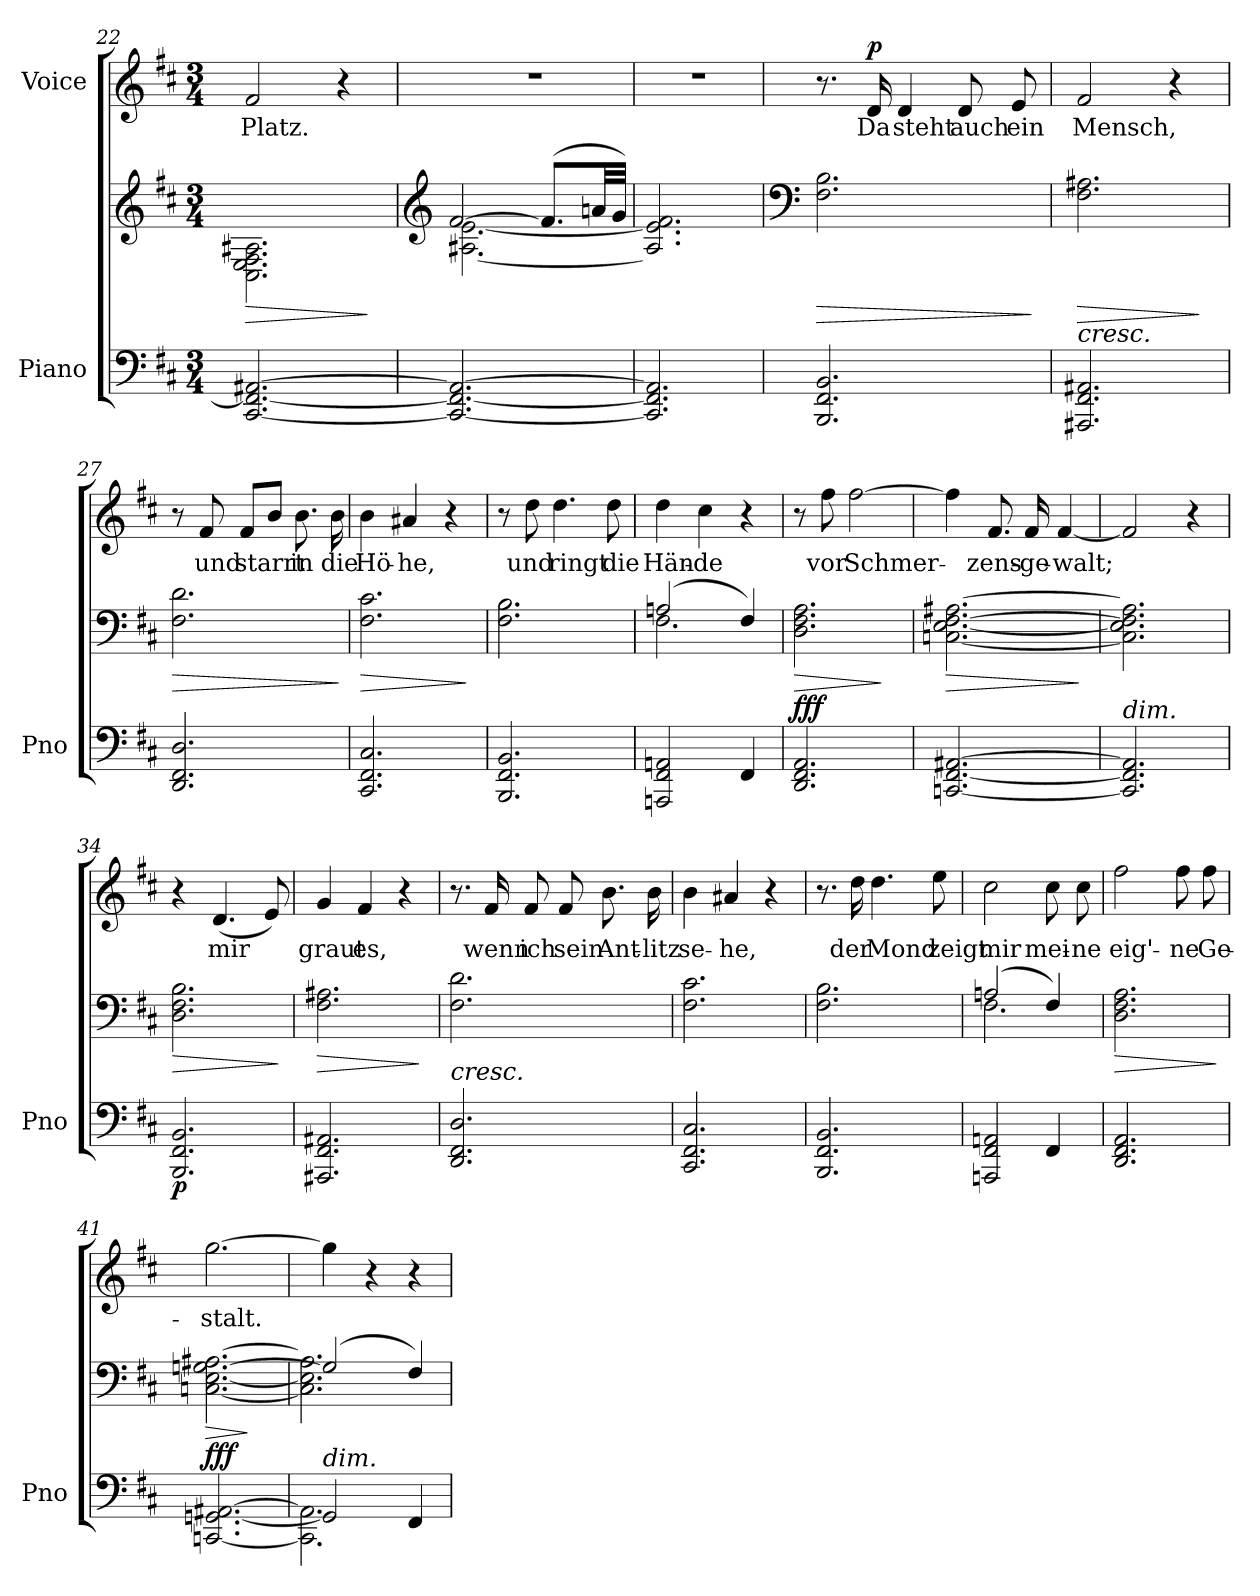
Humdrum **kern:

**kern	**kern	**dynam	**kern	**text	**dynam
*part2	*part2	*part2	*part1	*part1	*part1
*staff3	*staff2	*staff2/3	*staff1	*staff1	*staff1
*I"Piano	*	*	*I"Voice	*	*
*I'Pno	*	*	*	*	*
!!LO:LB:g=z
*clefF4	*clefG2	*	*clefG2	*	*
*k[f#c#]	*k[f#c#]	*	*k[f#c#]	*	*
*M3/4	*M3/4	*	*M3/4	*	*
=22	=22	=22	=22	=22	=22
!	!	!LO:HP:b	!	!LO:LY:b	!
[2.CC#/ 2.FF#/_ [2.AA#X/	2.C#\ 2.E\ 2.F#\ 2.A#X\	>	2f#/	Platz.	.
.	.	.	4r	.	.
.	.	]	.	.	.
=23	=23	=23	=23	=23	=23
*	*clefG2	*	*	*	*
*	*^	*	*	*	*
2.CC#/_ 2.FF#/_ 2.AA#/_	[2f#/	[2.A#X\ [2.e\	.	2.r	.	.
.	(>8.f#/L]	.	.	.	.	.
.	32an/LL	.	.	.	.	.
.	32g/JJJ)	.	.	.	.	.
=24	=24	=24	=24	=24	=24	=24
2.CC#/] 2.FF#/] 2.AA#/]	2.ryy	2.A#/] 2.e/] 2.f#/	.	2.r	.	.
*	*v	*v	*	*	*	*
=25	=25	=25	=25	=25	=25
*	*clefF4	*	*	*	*
*	*^	*	*	*	*
!	!	!	!LO:HP:b	!	!	!
*	*v	*v	*	*	*	*
2.BBB/ 2.FF#/ 2.BB/	2.F#\ 2.B\	>	8.r	.	.
!	!	!	!	!LO:LY:b	!LO:DY:b
.	.	.	16d/	Da	p
!	!	!	!	!LO:LY:b	!
.	.	.	4d/	steht	.
!	!	!	!	!LO:LY:b	!
.	.	.	8d/	auch	.
!	!	!	!	!LO:LY:b	!
.	.	.	8e/	ein	.
.	.	]	.	.	.
=26	=26	=26	=26	=26	=26
!LO:TX:a:i:t=cresc.	!	!	!	!	!
!	!	!LO:HP:b	!	!LO:LY:b	!
2.AAA#X/ 2.FF#/ 2.AA#X/	2.F#\ 2.A#X\	>	2f#/	Mensch,	.
.	.	.	4r	.	.
.	.	]	.	.	.
=27	=27	=27	=27	=27	=27
!	!	!LO:HP:b	!	!	!
2.DD/ 2.FF#/ 2.D/	2.F#\ 2.d\	>	8r	.	.
!	!	!	!	!LO:LY:b	!
.	.	.	8f#/	und	.
!	!	!	!	!LO:LY:b	!
.	.	.	8f#/L	starrt	.
.	.	.	8b/J	.	.
!	!	!	!	!LO:LY:b	!
.	.	.	8.b\	in	.
!	!	!	!	!LO:LY:b	!
.	.	.	16b\	die	.
.	.	]	.	.	.
=28	=28	=28	=28	=28	=28
!	!	!LO:HP:b	!	!LO:LY:b	!
2.CC#/ 2.FF#/ 2.C#/	2.F#\ 2.c#\	>	4b\	Hö-	.
!	!	!	!	!LO:LY:b	!
.	.	.	4a#X/	-he,	.
.	.	.	4r	.	.
.	.	]	.	.	.
!!LO:PB:g=z
=29	=29	=29	=29	=29	=29
2.BBB/ 2.FF#/ 2.BB/	2.F#\ 2.B\	.	8r	.	.
!	!	!	!	!LO:LY:b	!
.	.	.	8dd\	und	.
!	!	!	!	!LO:LY:b	!
.	.	.	4.dd\	ringt	.
!	!	!	!	!LO:LY:b	!
.	.	.	8dd\	die	.
=30	=30	=30	=30	=30	=30
*	*^	*	*	*	*
!	!	!	!	!	!LO:LY:b	!
2AAAn/ 2FF#/ 2AAn/	(>2An/	2.F#\	.	4dd\	Hän-	.
!	!	!	!	!	!LO:LY:b	!
.	.	.	.	4cc#\	-de	.
4FF#/	4F#/)	.	.	4r	.	.
*	*v	*v	*	*	*	*
=31	=31	=31	=31	=31	=31
!	!	!LO:HP:b	!	!	!
!	!	!LO:DY:n=1:a=2	!	!	!
2.DD/ 2.FF#/ 2.AA/	2.D\ 2.F#\ 2.A\	> fff	8r	.	.
!	!	!	!	!LO:LY:b	!
.	.	.	8ff#\	vor	.
!	!	!	!	!LO:LY:b	!
.	.	.	[2ff#\	Schmer-	.
.	.	]	.	.	.
=32	=32	=32	=32	=32	=32
!	!	!LO:HP:b	!	!	!
!	!	!LO:DY:n=1:b=2	!	!	!
!	!	!LO:DY:n=2:a=2	!	!	!
[2.CCn/ [2.FF#/ [2.AA#X/	[2.Cn\ [2.E\ [2.F#\ [2.A#X\	> ff other-dynamics	4ff#\]	.	.
!	!	!	!	!LO:LY:b	!
.	.	.	8.f#/	zens-	.
!	!	!	!	!LO:LY:b	!
.	.	.	16f#/	-ge-	.
!	!	!	!	!LO:LY:b	!
.	.	.	[4f#/	-walt;	.
.	.	]	.	.	.
=33	=33	=33	=33	=33	=33
!LO:TX:a:i:t=dim.	!	!	!	!	!
2.CC/] 2.FF#/] 2.AA#/]	2.C\] 2.E\] 2.F#\] 2.A#\]	.	2f#/]	.	.
.	.	.	4r	.	.
=34	=34	=34	=34	=34	=34
!	!	!LO:HP:b	!	!	!
!	!	!LO:DY:n=1:b=2	!	!	!
2.BBB/ 2.FF#/ 2.BB/	2.D\ 2.F#\ 2.B\	> p	4r	.	.
!	!	!	!	!LO:LY:b	!
.	.	.	(<4.d/	mir	.
.	.	.	8e/)	.	.
.	.	]	.	.	.
=35	=35	=35	=35	=35	=35
!	!	!LO:HP:b	!	!LO:LY:b	!
2.AAA#X/ 2.FF#/ 2.AA#X/	2.F#\ 2.A#X\	>	4g/	graut	.
!	!	!	!	!LO:LY:b	!
.	.	.	4f#/	es,	.
.	.	.	4r	.	.
.	.	]	.	.	.
!!LO:LB:g=z
=36	=36	=36	=36	=36	=36
!LO:TX:a:i:t=cresc.	!	!	!	!	!
2.DD/ 2.FF#/ 2.D/	2.F#\ 2.d\	.	8.r	.	.
!	!	!	!	!LO:LY:b	!
.	.	.	16f#/	wenn	.
!	!	!	!	!LO:LY:b	!
.	.	.	8f#/	ich	.
!	!	!	!	!LO:LY:b	!
.	.	.	8f#/	sein	.
!	!	!	!	!LO:LY:b	!
.	.	.	8.b\	Ant-	.
!	!	!	!	!LO:LY:b	!
.	.	.	16b\	-litz	.
=37	=37	=37	=37	=37	=37
!	!	!	!	!LO:LY:b	!
2.CC#/ 2.FF#/ 2.C#/	2.F#\ 2.c#\	.	4b\	se-	.
!	!	!	!	!LO:LY:b	!
.	.	.	4a#X/	-he,	.
.	.	.	4r	.	.
=38	=38	=38	=38	=38	=38
2.BBB/ 2.FF#/ 2.BB/	2.F#\ 2.B\	.	8.r	.	.
!	!	!	!	!LO:LY:b	!
.	.	.	16dd\	der	.
!	!	!	!	!LO:LY:b	!
.	.	.	4.dd\	Mond	.
!	!	!	!	!LO:LY:b	!
.	.	.	8ee\	zeigt	.
=39	=39	=39	=39	=39	=39
*	*^	*	*	*	*
!	!	!	!	!	!LO:LY:b	!
2AAAn/ 2FF#/ 2AAn/	(>2An/	2.F#\	.	2cc#\	mir	.
!	!	!	!	!	!LO:LY:b	!
4FF#/	4F#/)	.	.	8cc#\	mei-	.
!	!	!	!	!	!LO:LY:b	!
.	.	.	.	8cc#\	-ne	.
*	*v	*v	*	*	*	*
=40	=40	=40	=40	=40	=40
!	!	!LO:HP:b	!	!LO:LY:b	!
!	!	!LO:DY:n=1:b=2	!	!	!
!	!	!LO:DY:n=2:a=2	!	!	!
2.DD/ 2.FF#/ 2.AA/	2.D\ 2.F#\ 2.A\	> ff other-dynamics	2ff#\	eig'-	.
!	!	!	!	!LO:LY:b	!
.	.	.	8ff#\	-ne	.
!	!	!	!	!LO:LY:b	!
.	.	.	8ff#\	Ge-	.
.	.	]	.	.	.
=41	=41	=41	=41	=41	=41
!	!	!LO:HP:b	!	!LO:LY:b	!
!	!	!LO:DY:n=1:a=2	!	!	!
[2.CCn/ [2.GGn/ [2.AA#X/	[2.Cn\ [2.E\ [2.Gn\ [2.A#X\	> fff	[2.gg\	-stalt.	.
.	.	]	.	.	.
!!LO:LB:g=z
=42	=42	=42	=42	=42	=42
*^	*^	*	*	*	*
!LO:TX:a:i:t=dim.	!	!	!	!	!	!	!
2GG/]	2.CC\] 2.AA#\]	(>2G/]	2.C\] 2.E\] 2.A#\]	.	4gg\]	.	.
.	.	.	.	.	4r	.	.
4FF#/	.	4F#/)	.	.	4r	.	.
*v	*v	*	*	*	*	*	*
*	*v	*v	*	*	*	*
=	=	=	=	=	=
*-	*-	*-	*-	*-	*-
